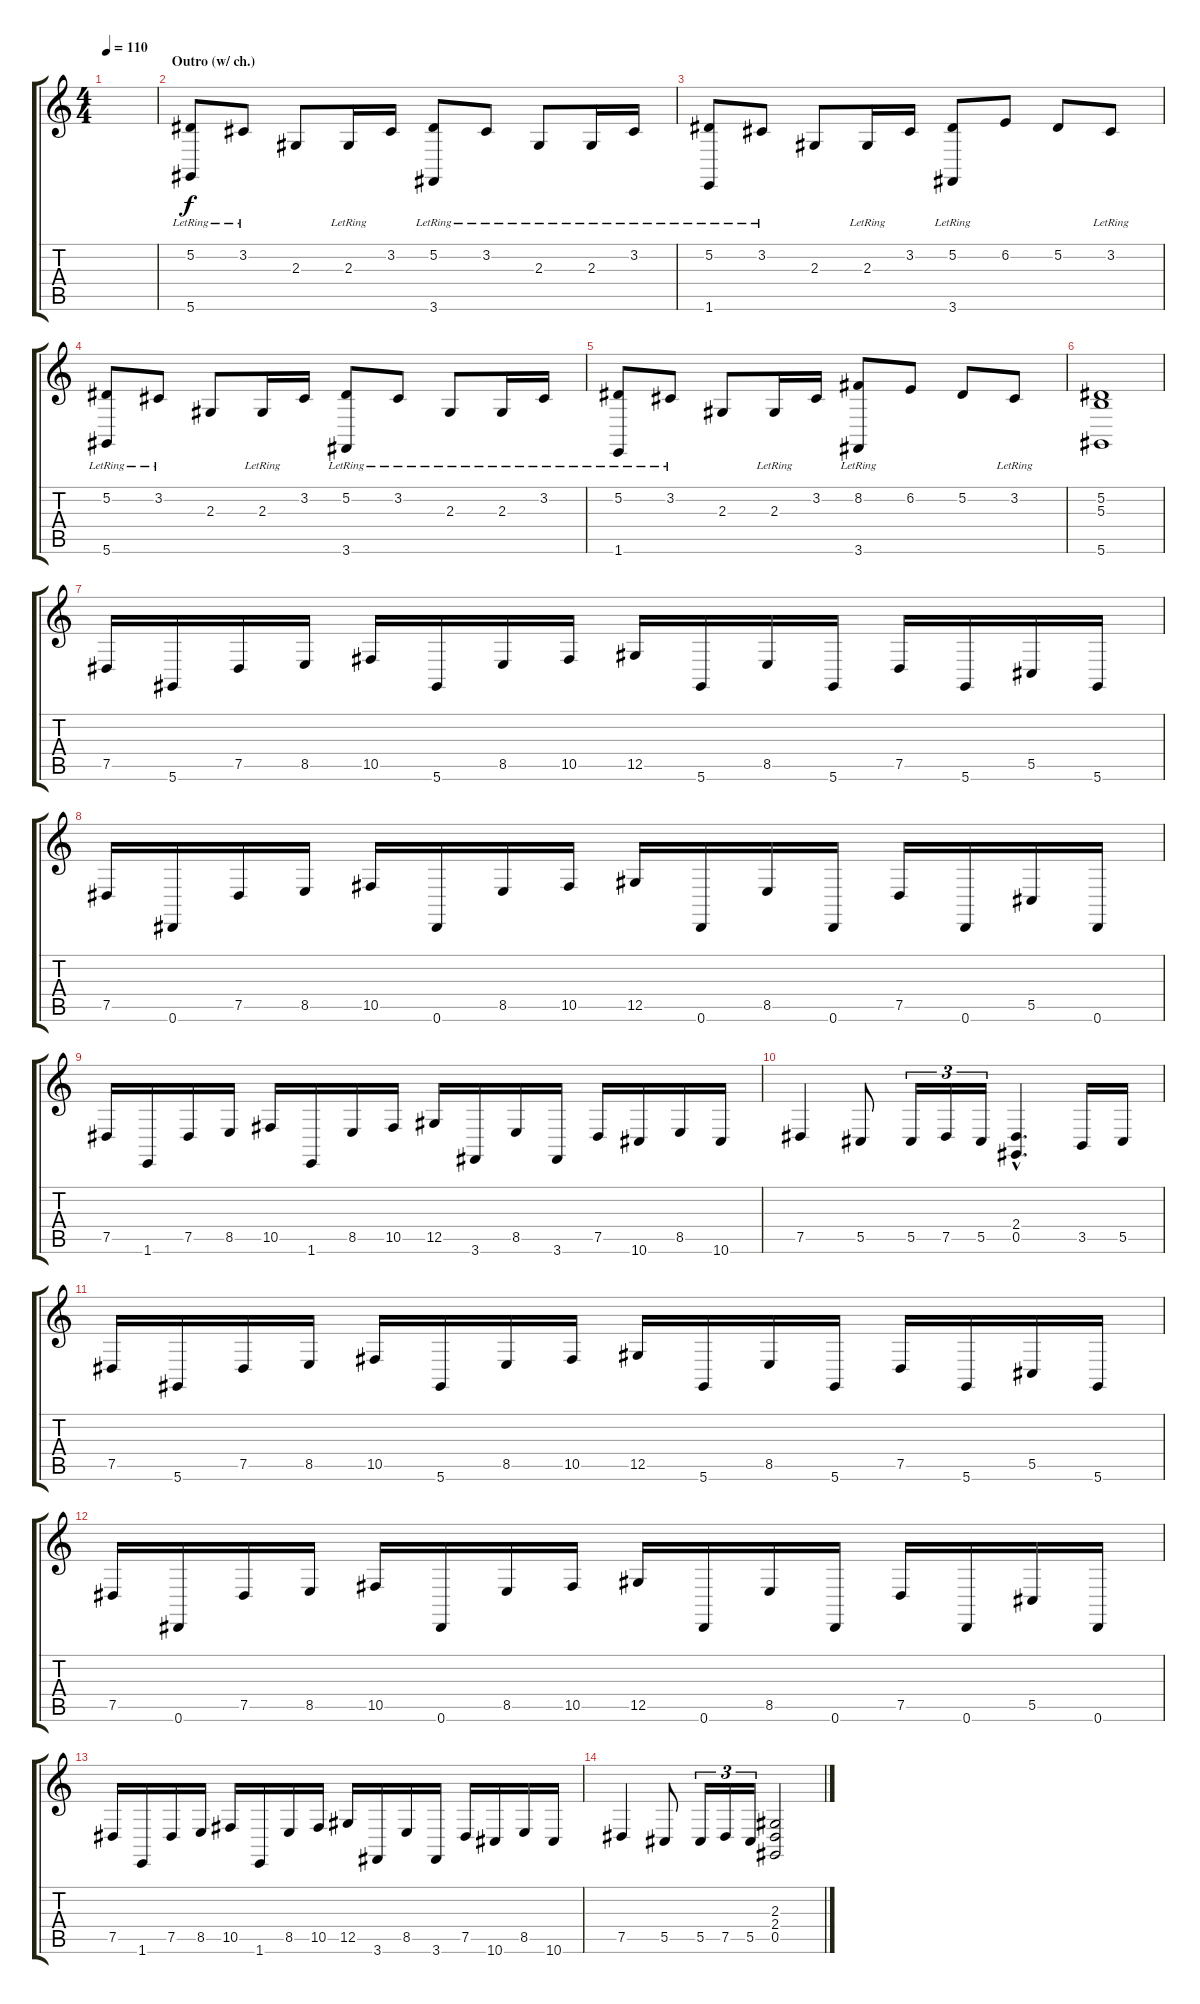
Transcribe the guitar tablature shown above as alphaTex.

\track "" {instrument harpsichord}
\staff {score tabs}
\tuning (Eb4 Bb3 Gb3 Db3 Ab2 Eb2) {hide}
\ts (4 4)
\tempo 110
\clef g2
\ks c
|
\section ("" "Outro (w/ ch.)")
(5.2 5.6{lr}).8{volume 16 instrument harpsichord} 3.2{lr}.8 2.3.8 2.3{lr}.16 3.2.16 (5.2 3.6{lr}).8 3.2{lr}.8 2.3{lr}.8 2.3{lr}.16 3.2{lr}.16 |
(5.2 1.6{lr}).8 3.2{lr}.8 2.3.8 2.3{lr}.16 3.2.16 (5.2 3.6{lr}).8 6.2.8 5.2.8 3.2{lr}.8 |
(5.2 5.6{lr}).8 3.2{lr}.8 2.3.8 2.3{lr}.16 3.2.16 (5.2 3.6{lr}).8 3.2{lr}.8 2.3{lr}.8 2.3{lr}.16 3.2{lr}.16 |
(5.2 1.6{lr}).8 3.2{lr}.8 2.3.8 2.3{lr}.16 3.2.16 (8.2 3.6{lr}).8 6.2.8 5.2.8 3.2{lr}.8 |
(5.2 5.3 5.6).1 |
7.5.16 5.6.16 7.5.16 8.5.16 10.5.16 5.6.16 8.5.16 10.5.16 12.5.16 5.6.16 8.5.16 5.6.16 7.5.16 5.6.16 5.5.16 5.6.16 |
7.5.16 0.6.16 7.5.16 8.5.16 10.5.16 0.6.16 8.5.16 10.5.16 12.5.16 0.6.16 8.5.16 0.6.16 7.5.16 0.6.16 5.5.16 0.6.16 |
7.5.16 1.6.16 7.5.16 8.5.16 10.5.16 1.6.16 8.5.16 10.5.16 12.5.16 3.6.16 8.5.16 3.6.16 7.5.16 10.6.16 8.5.16 10.6.16 |
7.5.4 5.5.8 5.5.16{tu (3 2)} 7.5.16{tu (3 2)} 5.5.16{tu (3 2)} (2.4{hac} 0.5{hac}).4{d} 3.5.16 5.5.16 |
7.5.16 5.6.16 7.5.16 8.5.16 10.5.16 5.6.16 8.5.16 10.5.16 12.5.16 5.6.16 8.5.16 5.6.16 7.5.16 5.6.16 5.5.16 5.6.16 |
7.5.16 0.6.16 7.5.16 8.5.16 10.5.16 0.6.16 8.5.16 10.5.16 12.5.16 0.6.16 8.5.16 0.6.16 7.5.16 0.6.16 5.5.16 0.6.16 |
7.5.16 1.6.16 7.5.16 8.5.16 10.5.16 1.6.16 8.5.16 10.5.16 12.5.16 3.6.16 8.5.16 3.6.16 7.5.16 10.6.16 8.5.16 10.6.16 |
7.5.4 5.5.8 5.5.16{tu (3 2)} 7.5.16{tu (3 2)} 5.5.16{tu (3 2)} (2.3 2.4 0.5).2
